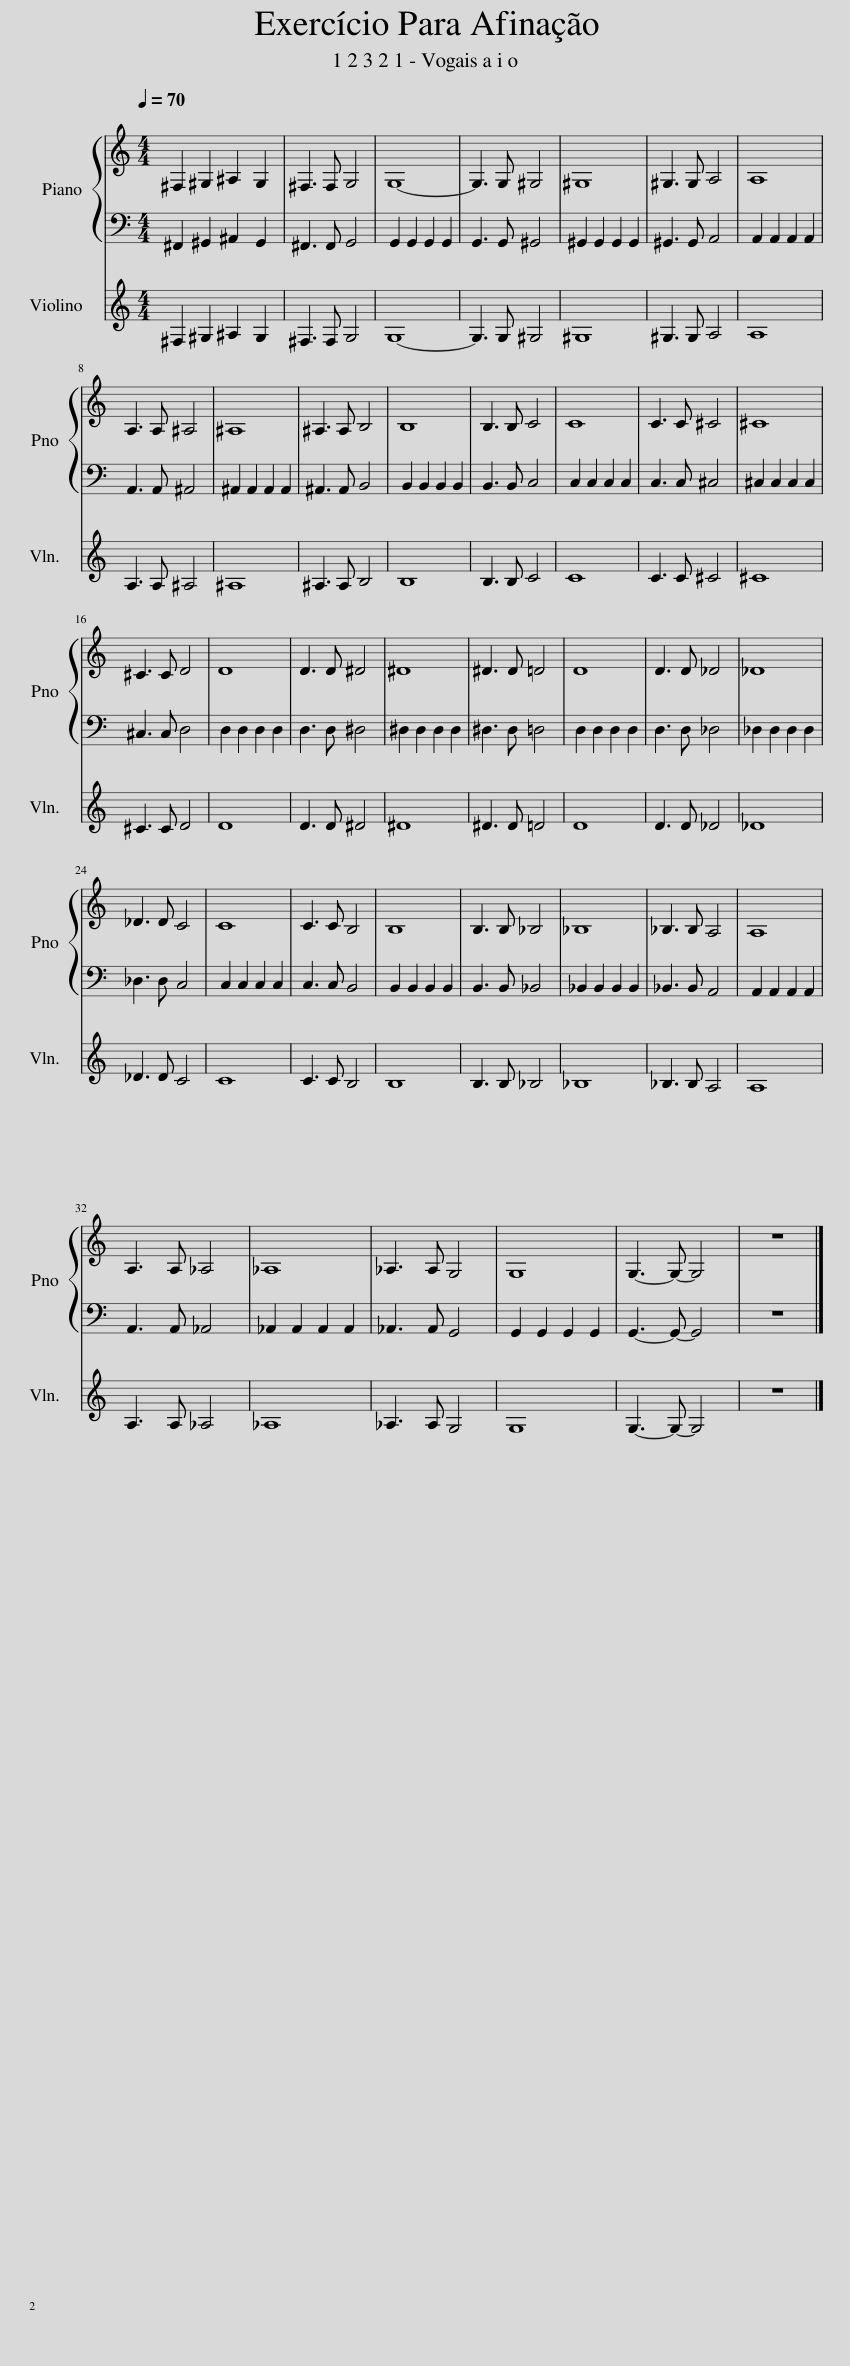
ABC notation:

X:1
%%score { 1 | 2 } 3
L:1/8
Q:1/4=70
M:4/4
I:linebreak $
K:C
V:1 treble
V:2 bass
V:3 treble
V:1
 ^F,2 ^G,2 ^A,2 G,2 | ^F,3 F, G,4 | G,8- | G,3 G, ^G,4 | ^G,8 | %5
 ^G,3 G, A,4 | A,8 |$ A,3 A, ^A,4 | ^A,8 | ^A,3 A, B,4 | %10
 B,8 | B,3 B, C4 | C8 | C3 C ^C4 | ^C8 |$ %15
 ^C3 C D4 | D8 | D3 D ^D4 | ^D8 | ^D3 D =D4 | %20
 D8 | D3 D _D4 | _D8 |$ _D3 D C4 | C8 | %25
 C3 C B,4 | B,8 | B,3 B, _B,4 | _B,8 | _B,3 B, A,4 | %30
 A,8 |$ A,3 A, _A,4 | _A,8 | _A,3 A, G,4 | G,8 | %35
 G,3- G,- G,4 | z8 |] %37
V:2
 ^F,,2 ^G,,2 ^A,,2 G,,2 | ^F,,3 F,, G,,4 | G,,2 G,,2 G,,2 G,,2 | G,,3 G,, ^G,,4 | ^G,,2 G,,2 G,,2 G,,2 | %5
 ^G,,3 G,, A,,4 | A,,2 A,,2 A,,2 A,,2 |$ A,,3 A,, ^A,,4 | ^A,,2 A,,2 A,,2 A,,2 | ^A,,3 A,, B,,4 | %10
 B,,2 B,,2 B,,2 B,,2 | B,,3 B,, C,4 | C,2 C,2 C,2 C,2 | C,3 C, ^C,4 | ^C,2 C,2 C,2 C,2 |$ %15
 ^C,3 C, D,4 | D,2 D,2 D,2 D,2 | D,3 D, ^D,4 | ^D,2 D,2 D,2 D,2 | ^D,3 D, =D,4 | %20
 D,2 D,2 D,2 D,2 | D,3 D, _D,4 | _D,2 D,2 D,2 D,2 |$ _D,3 D, C,4 | C,2 C,2 C,2 C,2 | %25
 C,3 C, B,,4 | B,,2 B,,2 B,,2 B,,2 | B,,3 B,, _B,,4 | _B,,2 B,,2 B,,2 B,,2 | _B,,3 B,, A,,4 | %30
 A,,2 A,,2 A,,2 A,,2 |$ A,,3 A,, _A,,4 | _A,,2 A,,2 A,,2 A,,2 | _A,,3 A,, G,,4 | G,,2 G,,2 G,,2 G,,2 | %35
 G,,3- G,,- G,,4 | z8 |] %37
V:3
 ^F,2 ^G,2 ^A,2 G,2 | ^F,3 F, G,4 | G,8- | G,3 G, ^G,4 | ^G,8 | %5
 ^G,3 G, A,4 | A,8 |$ A,3 A, ^A,4 | ^A,8 | ^A,3 A, B,4 | %10
 B,8 | B,3 B, C4 | C8 | C3 C ^C4 | ^C8 |$ %15
 ^C3 C D4 | D8 | D3 D ^D4 | ^D8 | ^D3 D =D4 | %20
 D8 | D3 D _D4 | _D8 |$ _D3 D C4 | C8 | %25
 C3 C B,4 | B,8 | B,3 B, _B,4 | _B,8 | _B,3 B, A,4 | %30
 A,8 |$ A,3 A, _A,4 | _A,8 | _A,3 A, G,4 | G,8 | %35
 G,3- G,- G,4 | z8 |] %37
